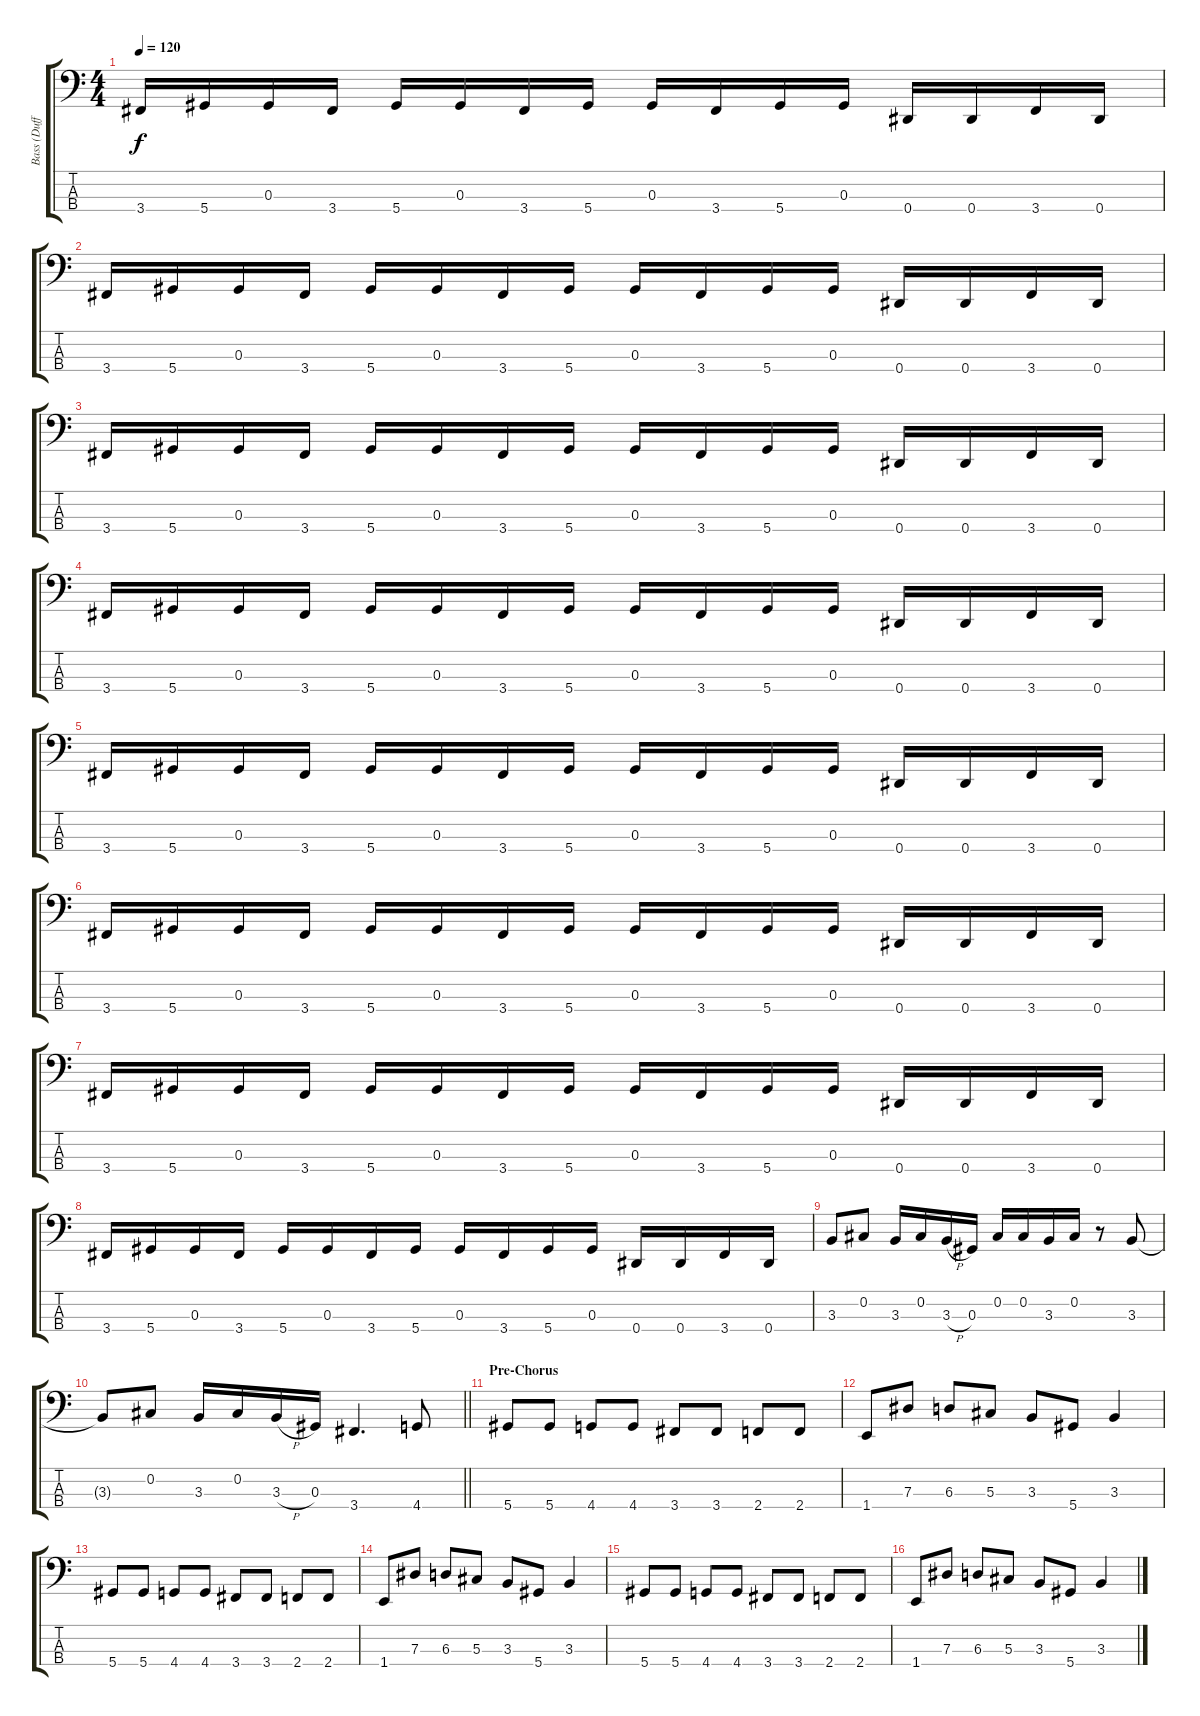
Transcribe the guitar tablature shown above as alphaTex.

\track ("Bass (Duff)" "Bass (Duff") {instrument electricbasspick}
\staff {score tabs}
\tuning (Gb2 Db2 Ab1 Eb1) {hide}
\ts (4 4)
\tempo 120
\clef f4
\ks c
3.4.16{dy f} 5.4.16 0.3.16 3.4.16 5.4.16 0.3.16 3.4.16 5.4.16 0.3.16 3.4.16 5.4.16 0.3.16 0.4.16 0.4.16 3.4.16 0.4.16 |
3.4.16 5.4.16 0.3.16 3.4.16 5.4.16 0.3.16 3.4.16 5.4.16 0.3.16 3.4.16 5.4.16 0.3.16 0.4.16 0.4.16 3.4.16 0.4.16 |
3.4.16 5.4.16 0.3.16 3.4.16 5.4.16 0.3.16 3.4.16 5.4.16 0.3.16 3.4.16 5.4.16 0.3.16 0.4.16 0.4.16 3.4.16 0.4.16 |
3.4.16 5.4.16 0.3.16 3.4.16 5.4.16 0.3.16 3.4.16 5.4.16 0.3.16 3.4.16 5.4.16 0.3.16 0.4.16 0.4.16 3.4.16 0.4.16 |
3.4.16 5.4.16 0.3.16 3.4.16 5.4.16 0.3.16 3.4.16 5.4.16 0.3.16 3.4.16 5.4.16 0.3.16 0.4.16 0.4.16 3.4.16 0.4.16 |
3.4.16 5.4.16 0.3.16 3.4.16 5.4.16 0.3.16 3.4.16 5.4.16 0.3.16 3.4.16 5.4.16 0.3.16 0.4.16 0.4.16 3.4.16 0.4.16 |
3.4.16 5.4.16 0.3.16 3.4.16 5.4.16 0.3.16 3.4.16 5.4.16 0.3.16 3.4.16 5.4.16 0.3.16 0.4.16 0.4.16 3.4.16 0.4.16 |
3.4.16 5.4.16 0.3.16 3.4.16 5.4.16 0.3.16 3.4.16 5.4.16 0.3.16 3.4.16 5.4.16 0.3.16 0.4.16 0.4.16 3.4.16 0.4.16 |
3.3.8 0.2.8 3.3.16 0.2.16 3.3{h}.16 0.3.16 0.2.16 0.2.16 3.3.16 0.2.16 r.8 3.3.8 |
\barLineRight lightlight
3.3{t}.8 0.2.8 3.3.16 0.2.16 3.3{h}.16 0.3.16 3.4.4{d} 4.4.8 |
\section ("" "Pre-Chorus")
5.4.8 5.4.8 4.4.8 4.4.8 3.4.8 3.4.8 2.4.8 2.4.8 |
1.4.8 7.3.8 6.3.8 5.3.8 3.3.8 5.4.8 3.3.4 |
5.4.8 5.4.8 4.4.8 4.4.8 3.4.8 3.4.8 2.4.8 2.4.8 |
1.4.8 7.3.8 6.3.8 5.3.8 3.3.8 5.4.8 3.3.4 |
5.4.8 5.4.8 4.4.8 4.4.8 3.4.8 3.4.8 2.4.8 2.4.8 |
1.4.8 7.3.8 6.3.8 5.3.8 3.3.8 5.4.8 3.3.4
